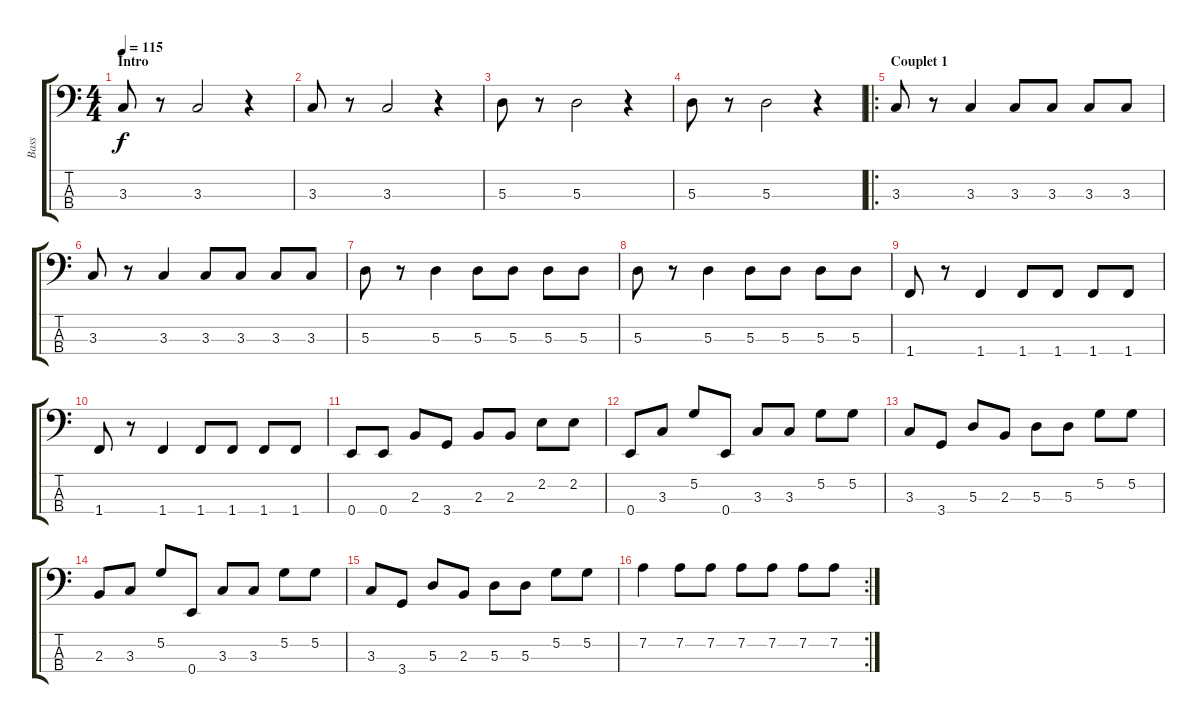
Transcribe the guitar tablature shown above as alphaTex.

\track ("Bass" "Bass") {instrument electricbasspick}
\staff {score tabs}
\tuning (G2 D2 A1 E1) {hide}
\ts (4 4)
\section ("" "Intro")
\tempo 115
\clef f4
\ks c
3.3.8{dy f instrument electricbasspick} r.8 3.3.2 r.4 |
3.3.8 r.8 3.3.2 r.4 |
5.3.8 r.8 5.3.2 r.4 |
5.3.8 r.8 5.3.2 r.4 |
\ro
\section ("" "Couplet 1")
3.3.8 r.8 3.3.4 3.3.8 3.3.8 3.3.8 3.3.8 |
3.3.8 r.8 3.3.4 3.3.8 3.3.8 3.3.8 3.3.8 |
5.3.8 r.8 5.3.4 5.3.8 5.3.8 5.3.8 5.3.8 |
5.3.8 r.8 5.3.4 5.3.8 5.3.8 5.3.8 5.3.8 |
1.4.8 r.8 1.4.4 1.4.8 1.4.8 1.4.8 1.4.8 |
1.4.8 r.8 1.4.4 1.4.8 1.4.8 1.4.8 1.4.8 |
0.4.8 0.4.8 2.3.8 3.4.8 2.3.8 2.3.8 2.2.8 2.2.8 |
0.4.8 3.3.8 5.2.8 0.4.8 3.3.8 3.3.8 5.2.8 5.2.8 |
3.3.8 3.4.8 5.3.8 2.3.8 5.3.8 5.3.8 5.2.8 5.2.8 |
2.3.8 3.3.8 5.2.8 0.4.8 3.3.8 3.3.8 5.2.8 5.2.8 |
3.3.8 3.4.8 5.3.8 2.3.8 5.3.8 5.3.8 5.2.8 5.2.8 |
\rc 2
7.2.4 7.2.8 7.2.8 7.2.8 7.2.8 7.2.8 7.2.8
